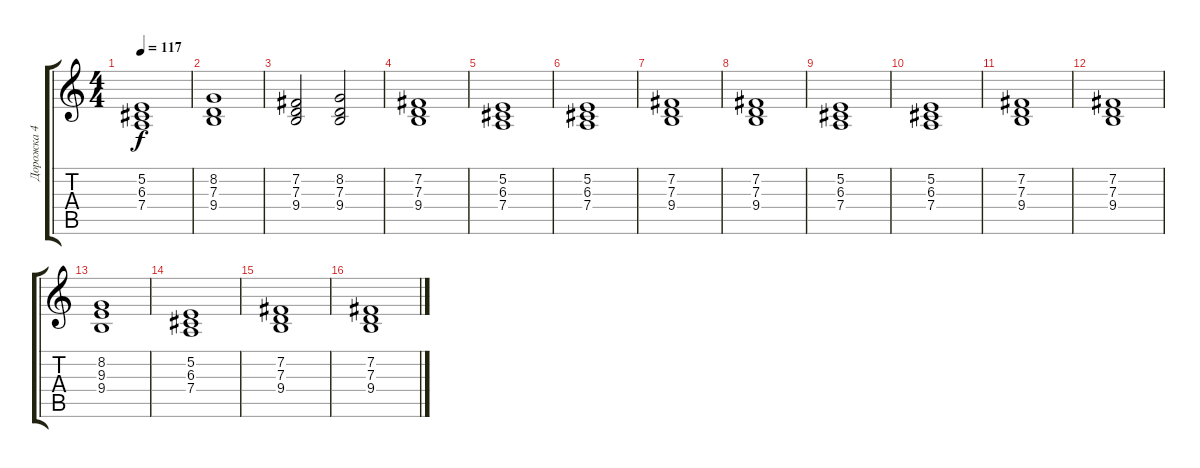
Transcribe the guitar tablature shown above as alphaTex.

\track ("Дорожка 4" "Дорожка 4") {instrument pad2warm}
\staff {score tabs}
\tuning (E4 B3 G3 D3 A2 E2) {hide}
\ts (4 4)
\tempo 117
\clef g2
\ks c
(5.2 6.3 7.4).1{dy f} |
(8.2 7.3 9.4).1 |
(7.2 7.3 9.4).2 (8.2 7.3 9.4).2 |
(7.2 7.3 9.4).1 |
(5.2 6.3 7.4).1 |
(5.2 6.3 7.4).1 |
(7.2 7.3 9.4).1 |
(7.2 7.3 9.4).1 |
(5.2 6.3 7.4).1 |
(5.2 6.3 7.4).1 |
(7.2 7.3 9.4).1 |
(7.2 7.3 9.4).1 |
(8.2 9.3 9.4).1 |
(5.2 6.3 7.4).1 |
(7.2 7.3 9.4).1 |
(7.2 7.3 9.4).1
